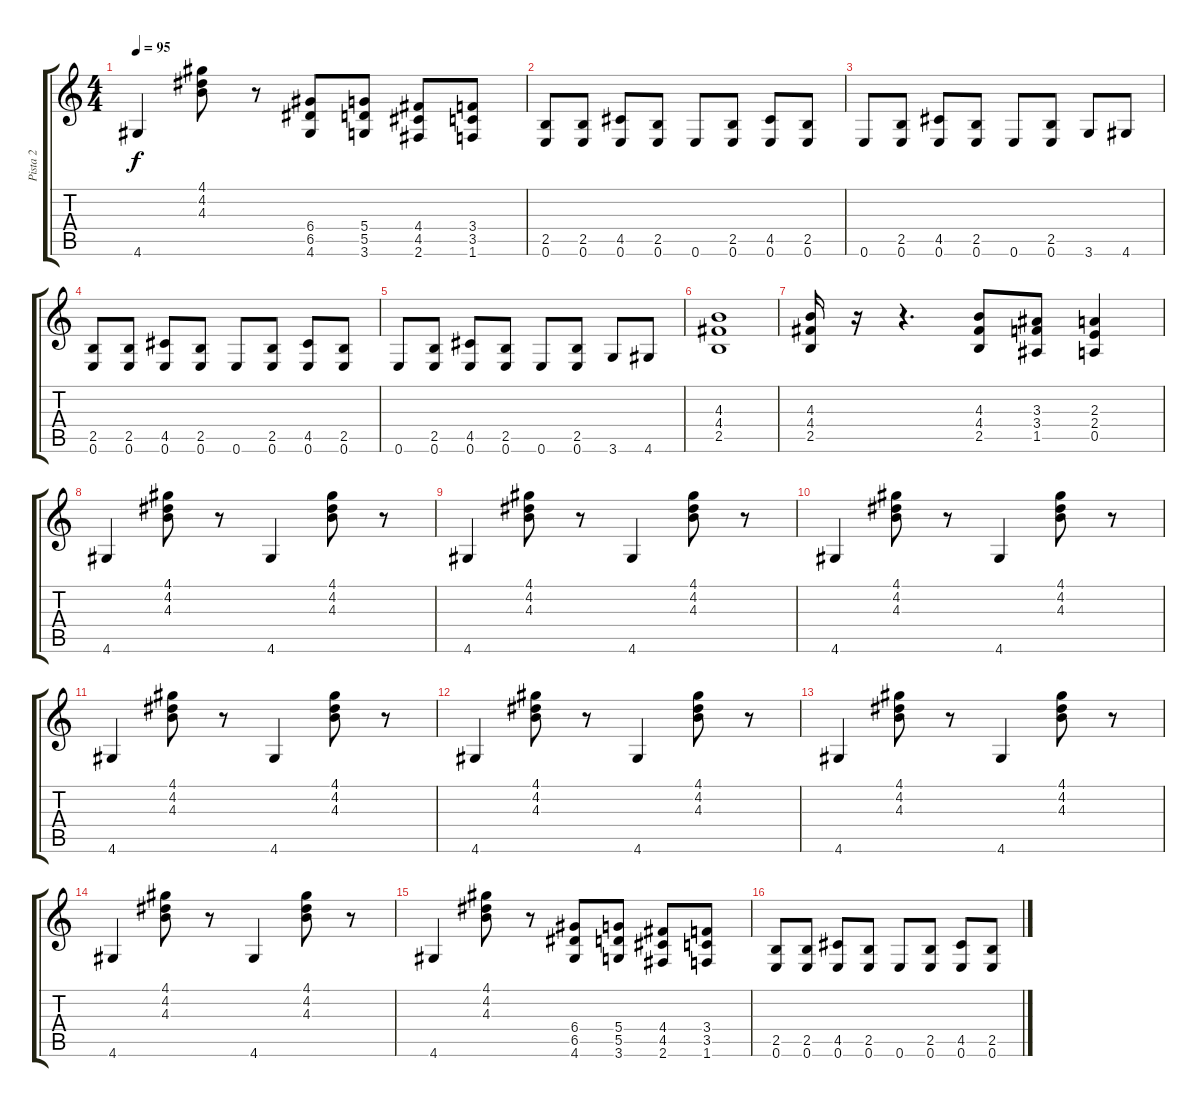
\track ("Pista 2" "Pista 2") {instrument electricguitarclean}
\staff {score tabs}
\tuning (E4 B3 G3 D3 A2 E2) {hide}
\ts (4 4)
\tempo 95
\clef g2
\ks c
4.6.4{dy f} (4.1 4.2 4.3).8 r.8 (6.4 6.5 4.6).8 (5.4 5.5 3.6).8 (4.4 4.5 2.6).8 (3.4 3.5 1.6).8 |
(2.5 0.6).8 (2.5 0.6).8 (4.5 0.6).8 (2.5 0.6).8 0.6.8 (2.5 0.6).8 (4.5 0.6).8 (2.5 0.6).8 |
0.6.8 (2.5 0.6).8 (4.5 0.6).8 (2.5 0.6).8 0.6.8 (2.5 0.6).8 3.6.8 4.6.8 |
(2.5 0.6).8 (2.5 0.6).8 (4.5 0.6).8 (2.5 0.6).8 0.6.8 (2.5 0.6).8 (4.5 0.6).8 (2.5 0.6).8 |
0.6.8 (2.5 0.6).8 (4.5 0.6).8 (2.5 0.6).8 0.6.8 (2.5 0.6).8 3.6.8 4.6.8 |
(4.3 4.4 2.5).1 |
(4.3 4.4 2.5).16 r.16 r.4{d} (4.3 4.4 2.5).8 (3.3 3.4 1.5).8 (2.3 2.4 0.5).4 |
4.6.4 (4.1 4.2 4.3).8 r.8 4.6.4 (4.1 4.2 4.3).8 r.8 |
4.6.4 (4.1 4.2 4.3).8 r.8 4.6.4 (4.1 4.2 4.3).8 r.8 |
4.6.4 (4.1 4.2 4.3).8 r.8 4.6.4 (4.1 4.2 4.3).8 r.8 |
4.6.4 (4.1 4.2 4.3).8 r.8 4.6.4 (4.1 4.2 4.3).8 r.8 |
4.6.4 (4.1 4.2 4.3).8 r.8 4.6.4 (4.1 4.2 4.3).8 r.8 |
4.6.4 (4.1 4.2 4.3).8 r.8 4.6.4 (4.1 4.2 4.3).8 r.8 |
4.6.4 (4.1 4.2 4.3).8 r.8 4.6.4 (4.1 4.2 4.3).8 r.8 |
4.6.4 (4.1 4.2 4.3).8 r.8 (6.4 6.5 4.6).8 (5.4 5.5 3.6).8 (4.4 4.5 2.6).8 (3.4 3.5 1.6).8 |
(2.5 0.6).8 (2.5 0.6).8 (4.5 0.6).8 (2.5 0.6).8 0.6.8 (2.5 0.6).8 (4.5 0.6).8 (2.5 0.6).8
